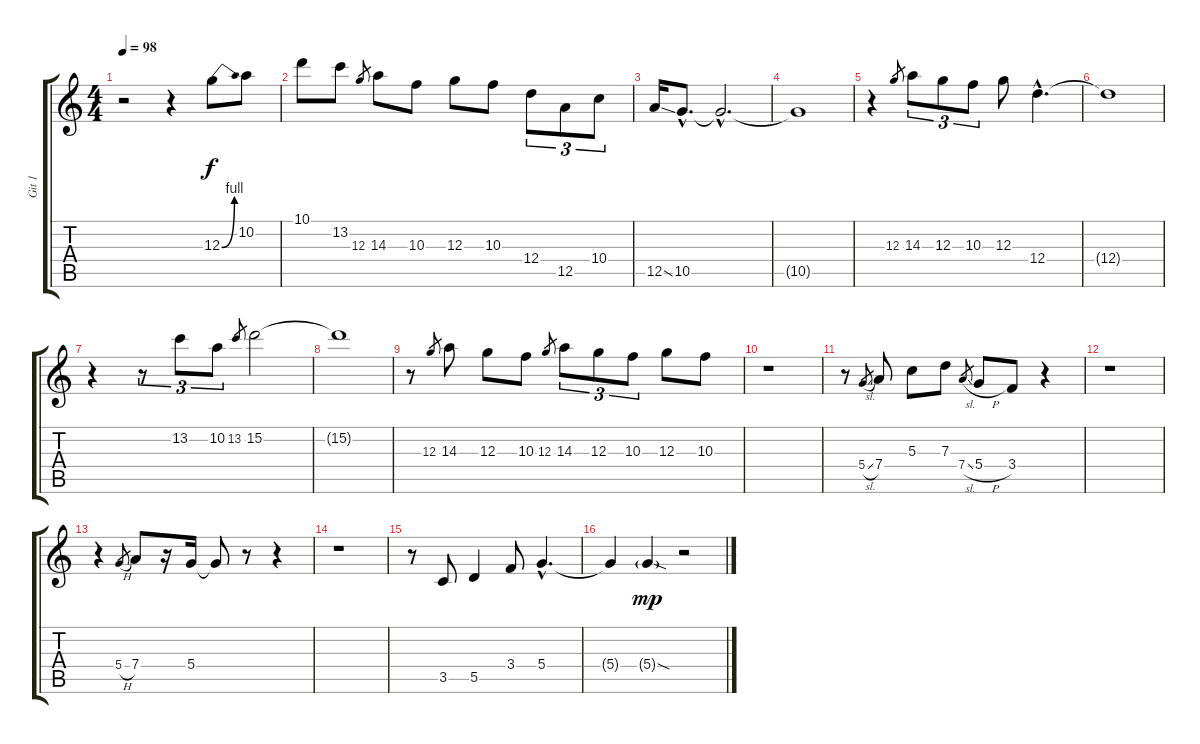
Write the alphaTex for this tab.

\track ("Git 1" "Git 1") {instrument distortionguitar}
\staff {score tabs}
\tuning (E4 B3 G3 D3 A2 E2) {hide}
\ts (4 4)
\tempo 98
\clef g2
\ks c
r.2{dy f instrument distortionguitar} r.4 12.3{be (bend 0 0 60 4)}.8 10.2.8 |
10.1.8 13.2.8 12.3.8{gr} 14.3.8 10.3.8 12.3.8 10.3.8 12.4.8{tu (3 2)} 12.5.8{tu (3 2)} 10.4.8{tu (3 2)} |
12.5{ss}.16 10.5{hac}.8{d} 10.5{hac t}.2{d} |
10.5{t}.1 |
r.4 12.3.8{gr} 14.3.8{tu (3 2)} 12.3.8{tu (3 2)} 10.3.8{tu (3 2)} 12.3.8 12.4{hac}.4{d} |
12.4{t}.1 |
r.4 r.8{tu (3 2)} 13.2.8{tu (3 2)} 10.2.8{tu (3 2)} 13.2.8{gr} 15.2.2 |
15.2{t}.1 |
r.8 12.3.8{gr} 14.3.8 12.3.8 10.3.8 12.3.8{gr} 14.3.8{tu (3 2)} 12.3.8{tu (3 2)} 10.3.8{tu (3 2)} 12.3.8 10.3.8 |
r.1 |
r.8 5.4{sl}.8{gr} 7.4.8 5.3.8 7.3.8 7.4{sl}.8{gr} 5.4{h}.8 3.4.8 r.4 |
r.1 |
r.4 5.4{h}.8{gr} 7.4.8 r.16 5.4.16 5.4{t}.8 r.8 r.4 |
r.1 |
r.8 3.5.8 5.5.4 3.4.8 5.4{hac}.4{d} |
5.4{t}.4 5.4{sod g}.4{dy mp} r.2
